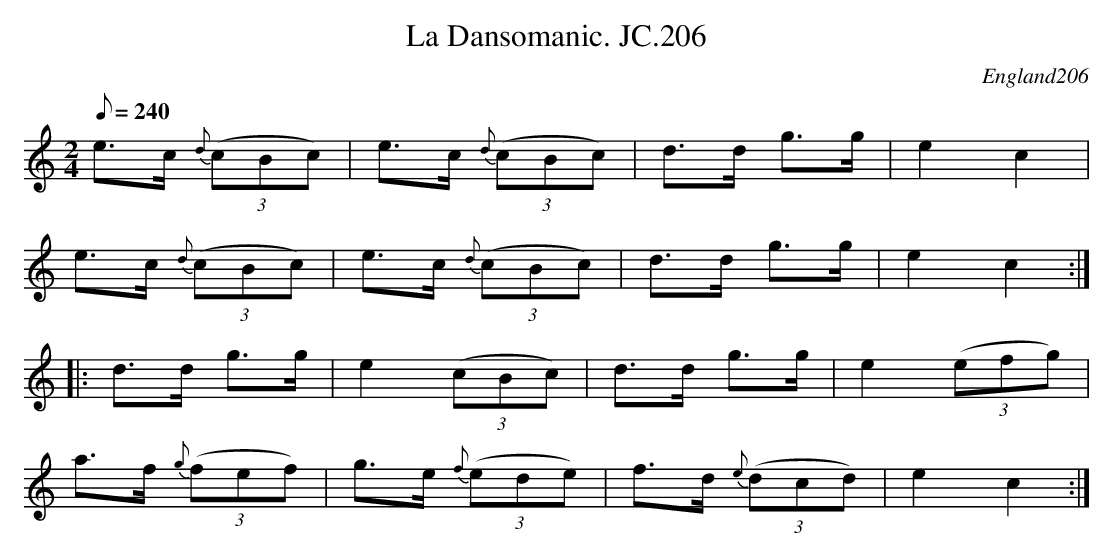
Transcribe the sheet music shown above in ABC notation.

X:1
T:La Dansomanic. JC.206
M:2/4
L:1/8
Q:240
O:England206
K:C
e>c {d}((3cBc)|e>c {d}((3cBc)|d>d g>g|e2c2|!
e>c {d}((3cBc)|e>c {d}((3cBc)|d>d g>g|e2c2:|:!
d>d g>g|e2 ((3cBc)|d>d g>g|e2((3efg)|!a>f {g}((3fef)|
g>e {f}((3ede)|f>d {e}((3dcd)|e2c2:|]
